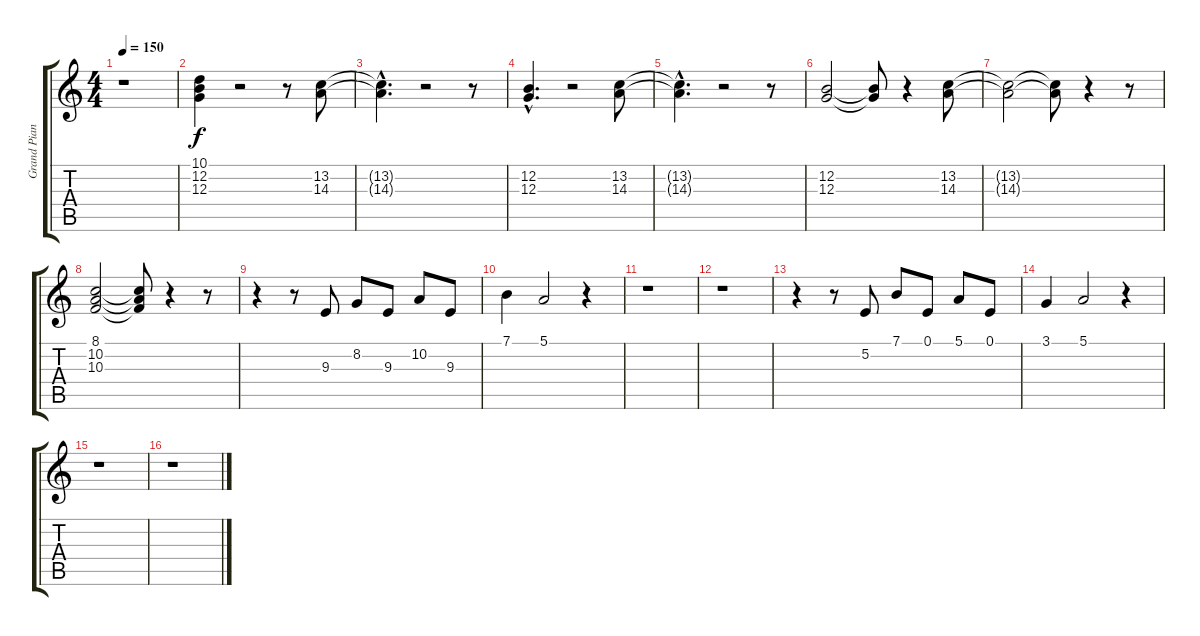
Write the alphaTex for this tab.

\track ("Grand Piano" "Grand Pian") {instrument acousticgrandpiano}
\staff {score tabs}
\tuning (E4 B3 G3 D3 A2 E2) {hide}
\ts (4 4)
\tempo 150
\clef g2
\ks c
r.1{dy f} |
(10.1 12.2 12.3).4 r.2 r.8 (13.2 14.3).8 |
(13.2{hac t} 14.3{hac t}).4{d} r.2 r.8 |
(12.2{hac} 12.3{hac}).4{d} r.2 (13.2 14.3).8 |
(13.2{hac t} 14.3{hac t}).4{d} r.2 r.8 |
(12.2 12.3).2 (12.2{t} 12.3{t}).8 r.4 (13.2 14.3).8 |
(13.2{t} 14.3{t}).2 (13.2{t} 14.3{t}).8 r.4 r.8 |
(8.1 10.2 10.3).2 (8.1{t} 10.2{t} 10.3{t}).8 r.4 r.8 |
r.4 r.8 9.3.8 8.2.8 9.3.8 10.2.8 9.3.8 |
7.1.4 5.1.2 r.4 |
r.1 |
r.1 |
r.4 r.8 5.2.8 7.1.8 0.1.8 5.1.8 0.1.8 |
3.1.4 5.1.2 r.4 |
r.1 |
r.1
